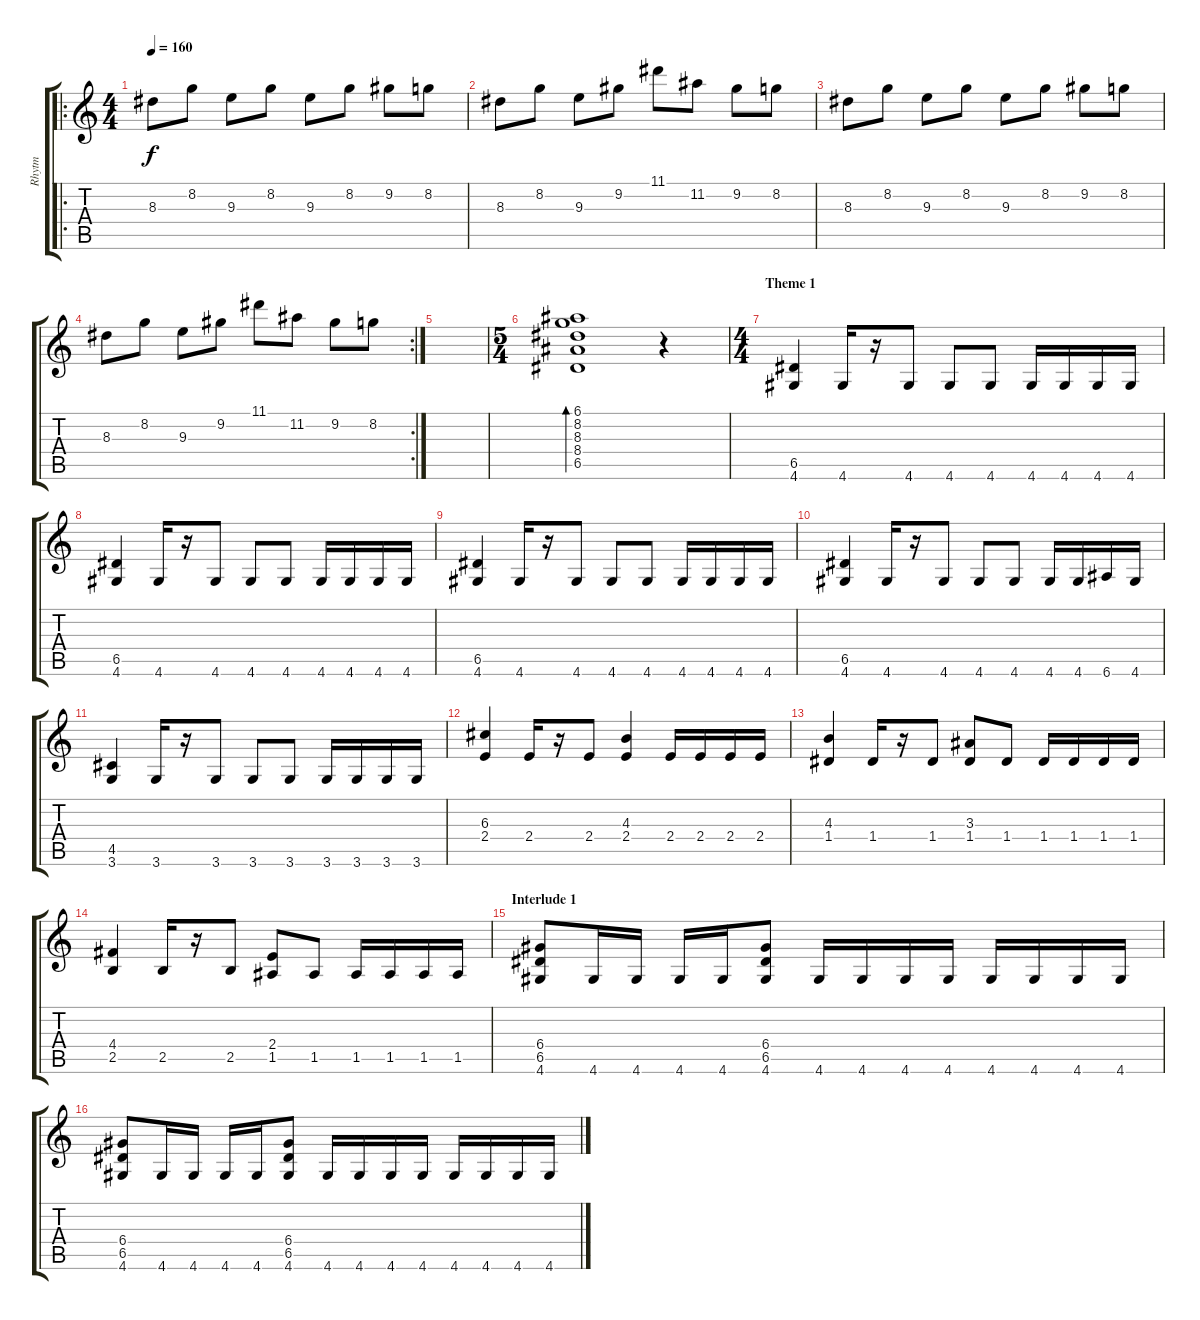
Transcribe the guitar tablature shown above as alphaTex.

\track ("Rhytm" "Rhytm") {instrument distortionguitar}
\staff {score tabs}
\tuning (E4 B3 G3 D3 A2 E2) {hide}
\ro
\ts (4 4)
\tempo 160
\clef g2
\ks c
8.3.8{dy f instrument sitar} 8.2.8 9.3.8 8.2.8 9.3.8 8.2.8 9.2.8 8.2.8 |
8.3.8 8.2.8 9.3.8 9.2.8 11.1.8 11.2.8 9.2.8 8.2.8 |
8.3.8{instrument sitar} 8.2.8 9.3.8 8.2.8 9.3.8 8.2.8 9.2.8 8.2.8 |
\rc 2
8.3.8 8.2.8 9.3.8 9.2.8 11.1.8 11.2.8 9.2.8 8.2.8 |
|
\ts (5 4)
(6.1 8.2 8.3 8.4 6.5).1{bd 480} r.4{instrument distortionguitar} |
\ts (4 4)
\section ("" "Theme 1")
(6.5 4.6).4 4.6.16 r.16 4.6.8 4.6.8 4.6.8 4.6.16 4.6.16 4.6.16 4.6.16 |
(6.5 4.6).4 4.6.16 r.16 4.6.8 4.6.8 4.6.8 4.6.16 4.6.16 4.6.16 4.6.16 |
(6.5 4.6).4 4.6.16 r.16 4.6.8 4.6.8 4.6.8 4.6.16 4.6.16 4.6.16 4.6.16 |
(6.5 4.6).4 4.6.16 r.16 4.6.8 4.6.8 4.6.8 4.6.16 4.6.16 6.6.16 4.6.16 |
(4.5 3.6).4 3.6.16 r.16 3.6.8 3.6.8 3.6.8 3.6.16 3.6.16 3.6.16 3.6.16 |
(6.3 2.4).4 2.4.16 r.16 2.4.8 (4.3 2.4).4 2.4.16 2.4.16 2.4.16 2.4.16 |
(4.3 1.4).4 1.4.16 r.16 1.4.8 (3.3 1.4).8 1.4.8 1.4.16 1.4.16 1.4.16 1.4.16 |
(4.4 2.5).4 2.5.16 r.16 2.5.8 (2.4 1.5).8 1.5.8 1.5.16 1.5.16 1.5.16 1.5.16 |
\section ("" "Interlude 1")
(6.4 6.5 4.6).8 4.6.16 4.6.16 4.6.16 4.6.16 (6.4 6.5 4.6).8 4.6.16 4.6.16 4.6.16 4.6.16 4.6.16 4.6.16 4.6.16 4.6.16 |
(6.4 6.5 4.6).8 4.6.16 4.6.16 4.6.16 4.6.16 (6.4 6.5 4.6).8 4.6.16 4.6.16 4.6.16 4.6.16 4.6.16 4.6.16 4.6.16 4.6.16
